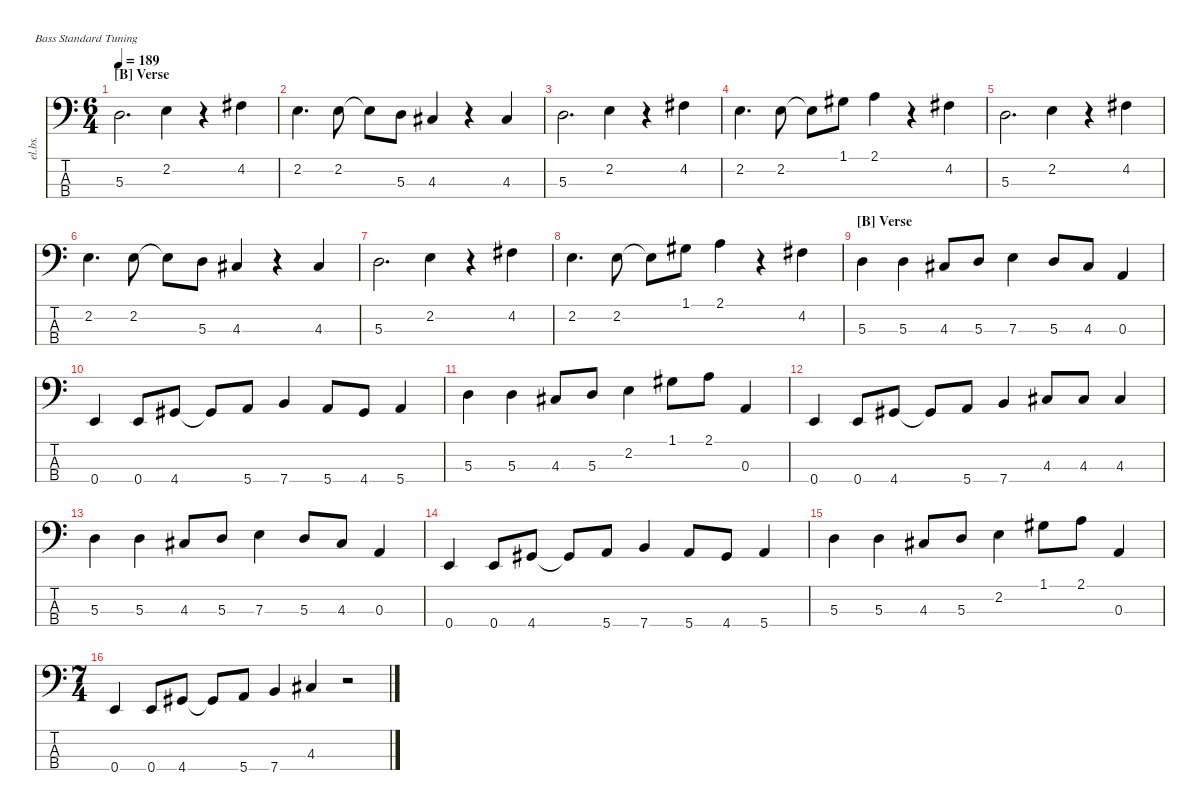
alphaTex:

\defaultSystemsLayout 4
\hideDynamics
\bracketExtendMode nobrackets
\track ("Ba_MODO" "el.bs.") {instrument electricbassfinger}
\staff {score tabs}
\tuning (G2 D2 A1 E1)
\ts (6 4)
\section ("B" "Verse")
\tempo 189
\clef f4
\ks aminor
5.3.2{d dy ff beam Down} 2.2.4{beam Down} r.4{beam Down} 4.2{acc #}.4{beam Down} |
2.2.4{d beam Down} 2.2.8{beam Down} 2.2{t}.8{beam Down} 5.3.8{beam Down} 4.3{acc #}.4{beam Up} r.4{beam Down} 4.3{acc #}.4{beam Up} |
5.3.2{d beam Down} 2.2.4{beam Down} r.4{beam Down} 4.2{acc #}.4{beam Down} |
2.2.4{d beam Down} 2.2.8{beam Down} 2.2{t}.8{beam Down} 1.1{acc #}.8{beam Down} 2.1.4{dy fff beam Down} r.4{beam Down} 4.2{acc #}.4{dy ff beam Down} |
5.3.2{d beam Down} 2.2.4{beam Down} r.4{beam Down} 4.2{acc #}.4{beam Down} |
2.2.4{d beam Down} 2.2.8{beam Down} 2.2{t}.8{beam Down} 5.3.8{beam Down} 4.3{acc #}.4{beam Up} r.4{beam Down} 4.3{acc #}.4{beam Up} |
5.3.2{d beam Down} 2.2.4{beam Down} r.4{beam Down} 4.2{acc #}.4{beam Down} |
2.2.4{d beam Down} 2.2.8{beam Down} 2.2{t}.8{beam Down} 1.1{acc #}.8{beam Down} 2.1.4{dy fff beam Down} r.4{beam Down} 4.2{acc #}.4{dy ff beam Down} |
\section ("B" "Verse")
5.3.4{beam Down} 5.3.4{beam Down} 4.3{acc #}.8{beam Up} 5.3.8{beam Up} 7.3.4{beam Down} 5.3.8{beam Up} 4.3{acc #}.8{beam Up} 0.3.4{beam Up} |
0.4.4{beam Up} 0.4.8{beam Up} 4.4{acc #}.8{beam Up} 4.4{t acc #}.8{beam Up} 5.4.8{beam Up} 7.4.4{beam Up} 5.4.8{beam Up} 4.4{acc #}.8{beam Up} 5.4.4{beam Up} |
5.3.4{beam Down} 5.3.4{beam Down} 4.3{acc #}.8{beam Up} 5.3.8{beam Up} 2.2.4{beam Down} 1.1{acc #}.8{beam Down} 2.1.8{beam Down} 0.3.4{beam Up} |
0.4.4{beam Up} 0.4.8{beam Up} 4.4{acc #}.8{beam Up} 4.4{t acc #}.8{beam Up} 5.4.8{beam Up} 7.4.4{beam Up} 4.3{acc #}.8{beam Up} 4.3{acc #}.8{beam Up} 4.3{acc #}.4{beam Up} |
5.3.4{beam Down} 5.3.4{beam Down} 4.3{acc #}.8{beam Up} 5.3.8{beam Up} 7.3.4{beam Down} 5.3.8{beam Up} 4.3{acc #}.8{beam Up} 0.3.4{beam Up} |
0.4.4{beam Up} 0.4.8{beam Up} 4.4{acc #}.8{beam Up} 4.4{t acc #}.8{beam Up} 5.4.8{beam Up} 7.4.4{beam Up} 5.4.8{beam Up} 4.4{acc #}.8{beam Up} 5.4.4{beam Up} |
5.3.4{beam Down} 5.3.4{beam Down} 4.3{acc #}.8{beam Up} 5.3.8{beam Up} 2.2.4{beam Down} 1.1{acc #}.8{beam Down} 2.1.8{beam Down} 0.3.4{beam Up} |
\ts (7 4)
0.4.4{beam Up} 0.4.8{beam Up} 4.4{acc #}.8{beam Up} 4.4{t acc #}.8{beam Up} 5.4.8{beam Up} 7.4.4{beam Up} 4.3{acc #}.4{beam Up} r.2{beam Down}
